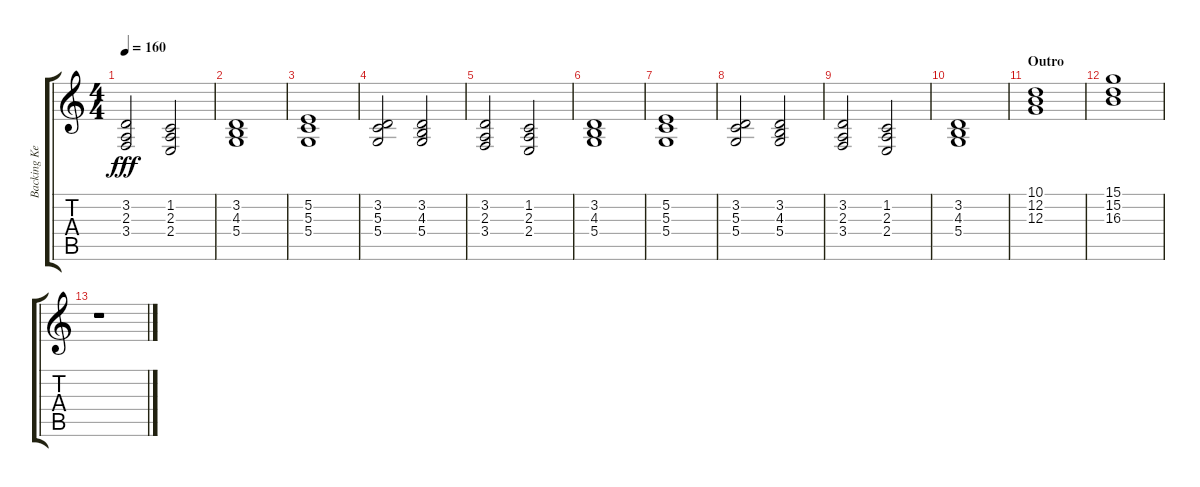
\track ("Backing Keyboard Melody" "Backing Ke") {instrument stringensemble2}
\staff {score tabs}
\tuning (E4 B3 G3 D3 A2 E2) {hide}
\ts (4 4)
\tempo 160
\clef g2
\ks c
(3.2 2.3 3.4).2{dy fff} (1.2 2.3 2.4).2 |
(3.2 4.3 5.4).1 |
(5.2 5.3 5.4).1 |
(3.2 5.3 5.4).2 (3.2 4.3 5.4).2 |
(3.2 2.3 3.4).2 (1.2 2.3 2.4).2 |
(3.2 4.3 5.4).1 |
(5.2 5.3 5.4).1 |
(3.2 5.3 5.4).2 (3.2 4.3 5.4).2 |
(3.2 2.3 3.4).2 (1.2 2.3 2.4).2 |
(3.2 4.3 5.4).1 |
\section ("" "Outro")
(10.1 12.2 12.3).1 |
(15.1 15.2 16.3).1 |
r.1
